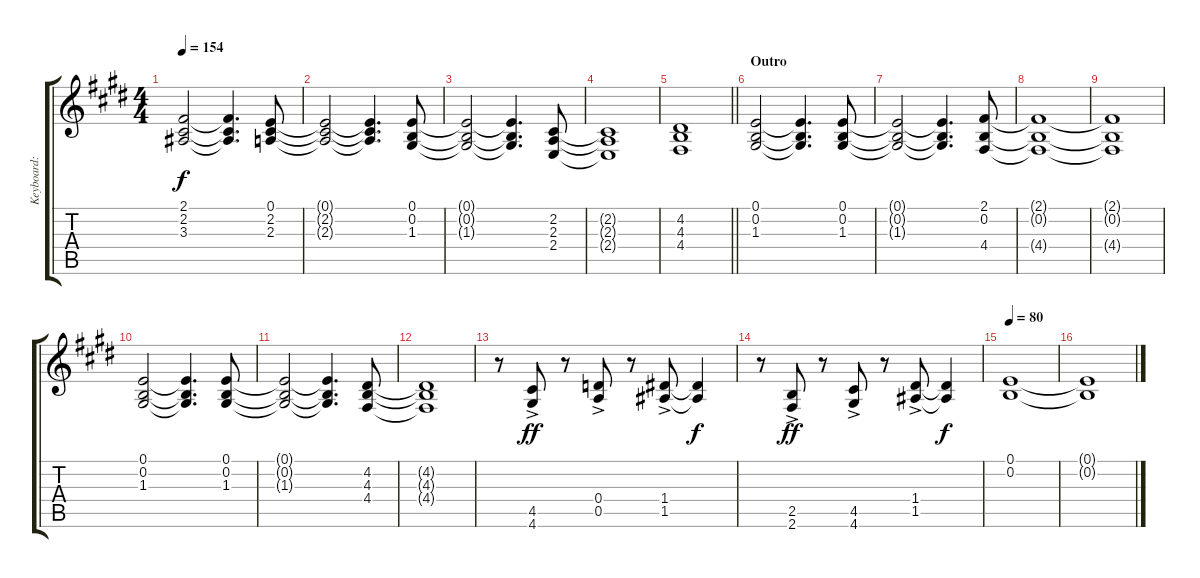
\track ("Keyboard: Tsumugi Kotobuki" "Keyboard: ") {instrument lead2sawtooth}
\staff {score tabs}
\tuning (E4 B3 G3 D3 A2 E2) {hide}
\ts (4 4)
\tempo 154
\clef g2
\ks e
(2.1 2.2 3.3).2{dy f} (2.1{t} 2.2{t} 3.3{t}).4{d} (0.1 2.2 2.3).8 |
(0.1{t} 2.2{t} 2.3{t}).2 (0.1{t} 2.2{t} 2.3{t}).4{d} (0.1 0.2 1.3).8 |
(0.1{t} 0.2{t} 1.3{t}).2 (0.1{t} 0.2{t} 1.3{t}).4{d} (2.2 2.3 2.4).8 |
(2.2{t} 2.3{t} 2.4{t}).1 |
\barLineRight lightlight
(4.2 4.3 4.4).1 |
\section ("" "Outro")
(0.1 0.2 1.3).2 (0.1{t} 0.2{t} 1.3{t}).4{d} (0.1 0.2 1.3).8 |
(0.1{t} 0.2{t} 1.3{t}).2 (0.1{t} 0.2{t} 1.3{t}).4{d} (2.1 0.2 4.4).8 |
(2.1{t} 0.2{t} 4.4{t}).1 |
(2.1{t} 0.2{t} 4.4{t}).1 |
(0.1 0.2 1.3).2 (0.1{t} 0.2{t} 1.3{t}).4{d} (0.1 0.2 1.3).8 |
(0.1{t} 0.2{t} 1.3{t}).2 (0.1{t} 0.2{t} 1.3{t}).4{d} (4.2 4.3 4.4).8 |
(4.2{t} 4.3{t} 4.4{t}).1 |
r.8{ot 8vb} (4.5{ac} 4.6{ac}).8{ot 8vb dy ff} r.8{ot 8vb} (0.4{ac} 0.5{ac}).8{ot 8vb} r.8{ot 8vb} (1.4{ac} 1.5{ac}).8{ot 8vb} (1.4{t} 1.5{t}).4{ot 8vb dy f} |
r.8{ot 8vb} (2.5{ac} 2.6{ac}).8{ot 8vb dy ff} r.8{ot 8vb} (4.5{ac} 4.6{ac}).8{ot 8vb} r.8{ot 8vb} (1.4{ac} 1.5{ac}).8{ot 8vb} (1.4{t} 1.5{t}).4{ot 8vb dy f} |
\tempo 80
(0.1 0.2).1 |
(0.1{t} 0.2{t}).1
